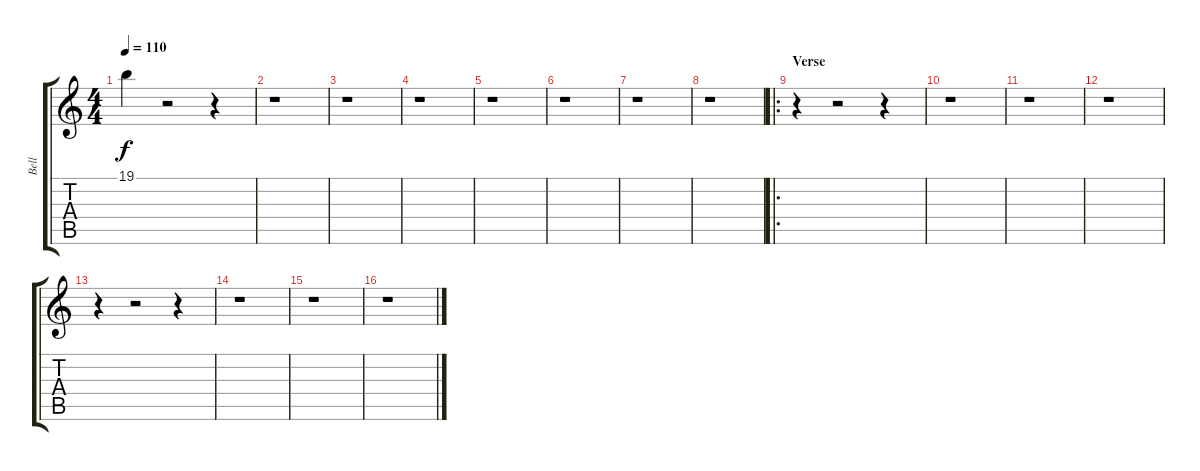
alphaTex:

\track ("Bell" "Bell") {instrument tubularbells}
\staff {score tabs}
\tuning (E4 B3 G3 D3 A2 E2) {hide}
\ts (4 4)
\tempo 110
\clef g2
\ks c
19.1.4{dy f instrument tubularbells} r.2 r.4 |
r.1 |
r.1 |
r.1 |
r.1 |
r.1 |
r.1 |
r.1 |
\ro
\section ("" "Verse")
r.4 r.2 r.4 |
r.1 |
r.1 |
r.1 |
r.4 r.2 r.4 |
r.1 |
r.1 |
r.1
